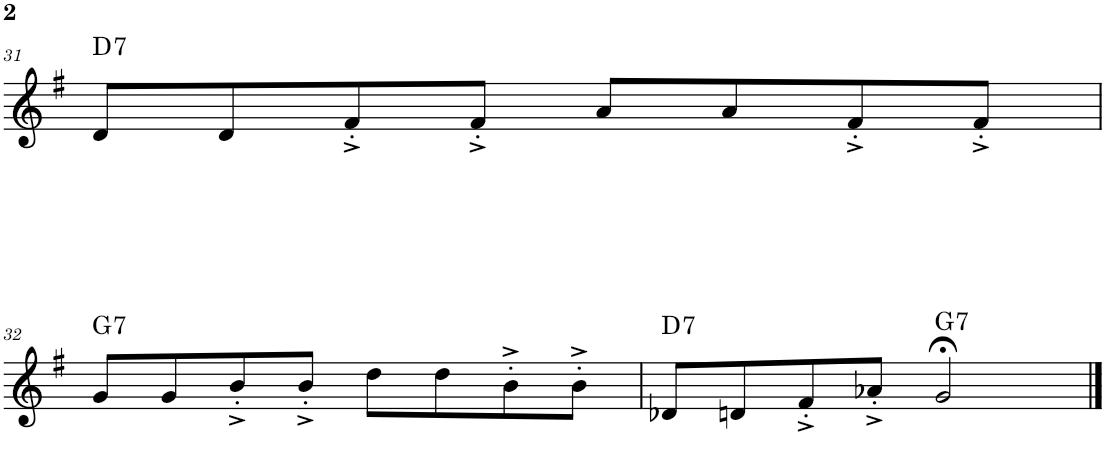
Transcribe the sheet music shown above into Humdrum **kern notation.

**kern	**harte
*part1	*part1
*staff1	*
*I"Alto Saxophone	*
*I'A. Sax.	*
!!LO:PB:g=z
*clefG2	*
*Trd5c9	*
*k[f#]	*
*M4/4	*
=31	=31
!	!LO:H:kt=7
8d/L	D:7
8d/	.
8f#'^/	.
8f#'^/J	.
8a/L	.
8a/	.
8f#'^/	.
8f#'^/J	.
!!LO:LB:g=z
=32	=32
!	!LO:H:kt=7
8g/L	G:7
8g/	.
8b'^/	.
8b'^/J	.
8dd\L	.
8dd\	.
8b'^\	.
8b'^\J	.
=33	=33
!	!LO:H:kt=7
8d-X/L	D:7
8dn/	.
8f#'^/	.
8a-X'^/J	.
!	!LO:H:kt=7
2g;</	G:7
==	==
*-	*-
